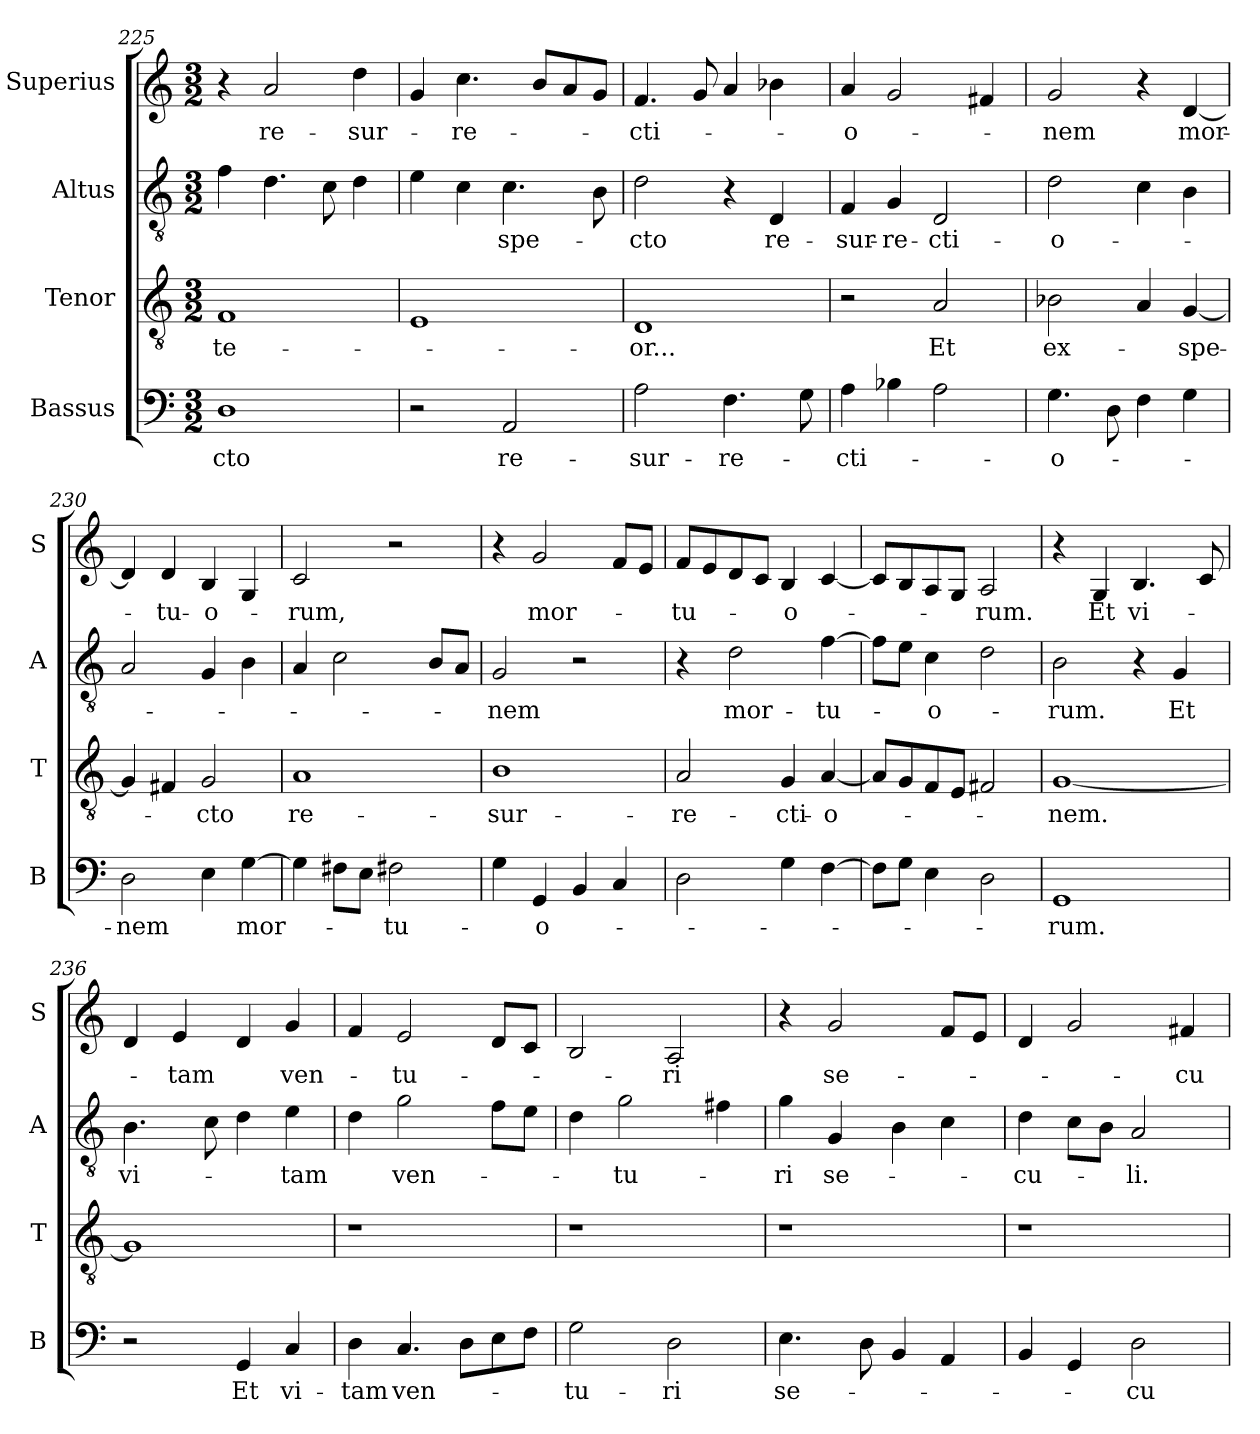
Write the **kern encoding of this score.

**kern	**text	**kern	**text	**kern	**text	**kern	**text
*part4	*part4	*part3	*part3	*part2	*part2	*part1	*part1
*staff4	*staff4	*staff3	*staff3	*staff2	*staff2	*staff1	*staff1
*I"Bassus	*	*I"Tenor	*	*I"Altus	*	*I"Superius	*
*I'B	*	*I'T	*	*I'A	*	*I'S	*
*clefF4	*	*clefGv2	*	*clefGv2	*	*clefG2	*
*k[]	*	*k[]	*	*k[]	*	*k[]	*
*M3/2	*	*M3/2	*	*M3/2	*	*M3/2	*
=225	=225	=225	=225	=225	=225	=225	=225
1D	-cto	1F	-te-	4f	.	4r	.
!	!	!	!	!	!	!	!LO:LY:i
.	.	.	.	4.d	.	2a	re-
.	.	.	.	8c	.	.	.
!	!	!	!	!	!	!	!LO:LY:i
.	.	.	.	4d	.	4dd	-sur-
=226	=226	=226	=226	=226	=226	=226	=226
2r	.	1E	.	4e	.	4g	.
!	!	!	!	!	!	!	!LO:LY:i
.	.	.	.	4c	.	4.cc	-re-
!	!LO:LY:i	!	!	!	!	!	!
2AA	re-	.	.	4.c	-spe-	.	.
.	.	.	.	.	.	8bL	.
.	.	.	.	.	.	8a	.
.	.	.	.	8B	.	8gJ	.
=227	=227	=227	=227	=227	=227	=227	=227
!	!LO:LY:i	!	!	!	!	!	!LO:LY:i
2A	-sur-	1D	-or...	2d	-cto	4.f	-cti-
.	.	.	.	.	.	8g	.
!	!LO:LY:i	!	!	!	!	!	!
4.F	-re-	.	.	4r	.	4a	.
!	!	!	!	!	!LO:LY:i	!	!
.	.	.	.	4D	re-	4b-X	.
8G	.	.	.	.	.	.	.
=228	=228	=228	=228	=228	=228	=228	=228
!	!LO:LY:i	!	!	!	!LO:LY:i	!	!LO:LY:i
4A	-cti-	2r	.	4F	-sur-	4a	-o-
!	!	!	!	!	!LO:LY:i	!	!
4B-X	.	.	.	4G	-re-	2g	.
!	!	!	!	!	!LO:LY:i	!	!
2A	.	2A	Et	2D	-cti-	.	.
.	.	.	.	.	.	4f#X	.
=229	=229	=229	=229	=229	=229	=229	=229
!	!LO:LY:i	!	!	!	!LO:LY:i	!	!LO:LY:i
4.G	-o-	2B-i	ex-	2d	-o-	2g	-nem
8D	.	.	.	.	.	.	.
4F	.	4A	.	4c	.	4r	.
!	!	!	!	!	!	!	!LO:LY:i
4G	.	[4G	-spe-	4B	.	[4d	mor-
=230	=230	=230	=230	=230	=230	=230	=230
!	!LO:LY:i	!	!	!	!	!	!
2D	-nem	4G]	.	2A	.	4d]	.
!	!	!	!	!	!	!	!LO:LY:i
.	.	4F#X	.	.	.	4d	-tu-
!	!	!	!	!	!	!	!LO:LY:i
4E	.	2G	-cto	4G	.	4B	-o-
!	!LO:LY:i	!	!	!	!	!	!
[4G	mor-	.	.	4B	.	4G	.
=231	=231	=231	=231	=231	=231	=231	=231
!	!	!	!LO:LY:i	!	!	!	!LO:LY:i
4G]	.	1A	re-	4A	.	2c	-rum,
8F#XL	.	.	.	2c	.	.	.
8EJ	.	.	.	.	.	.	.
!	!LO:LY:i	!	!	!	!	!	!
2F#X	-tu-	.	.	.	.	2r	.
.	.	.	.	8BL	.	.	.
.	.	.	.	8AJ	.	.	.
=232	=232	=232	=232	=232	=232	=232	=232
!	!	!	!LO:LY:i	!	!LO:LY:i	!	!
4G	.	1B	-sur-	2G	-nem	4r	.
!	!LO:LY:i	!	!	!	!	!	!LO:LY:i
4GG	-o-	.	.	.	.	2g	mor-
4BB	.	.	.	2r	.	.	.
4C	.	.	.	.	.	8fL	.
.	.	.	.	.	.	8eJ	.
=233	=233	=233	=233	=233	=233	=233	=233
!	!	!	!LO:LY:i	!	!	!	!LO:LY:i
2D	.	2A	-re-	4r	.	8fL	-tu-
.	.	.	.	.	.	8e	.
!	!	!	!	!	!LO:LY:i	!	!
.	.	.	.	2d	mor-	8d	.
.	.	.	.	.	.	8cJ	.
!	!	!	!LO:LY:i	!	!	!	!LO:LY:i
4G	.	4G	-cti-	.	.	4B	-o-
!	!	!	!LO:LY:i	!	!LO:LY:i	!	!
[4F	.	[4A	-o-	[4f	-tu-	[4c	.
=234	=234	=234	=234	=234	=234	=234	=234
8FL]	.	8AL]	.	8fL]	.	8cL]	.
8GJ	.	8G	.	8eJ	.	8B	.
!	!	!	!	!	!LO:LY:i	!	!
4E	.	8F	.	4c	-o-	8A	.
.	.	8EJ	.	.	.	8GJ	.
!	!	!	!	!	!	!	!LO:LY:i
2D	.	2F#X	.	2d	.	2A	-rum.
=235	=235	=235	=235	=235	=235	=235	=235
!	!LO:LY:i	!	!LO:LY:i	!	!LO:LY:i	!	!
1GG	-rum.	[1G	-nem.	2B	-rum.	4r	.
.	.	.	.	.	.	4G	Et
.	.	.	.	4r	.	4.B	vi-
.	.	.	.	4G	Et	.	.
.	.	.	.	.	.	8c	.
=236	=236	=236	=236	=236	=236	=236	=236
2r	.	1G]	.	4.B	vi-	4d	.
.	.	.	.	.	.	4e	-tam
.	.	.	.	8c	.	.	.
4GG	Et	.	.	4d	.	4d	.
4C	vi-	.	.	4e	-tam	4g	ven-
=237	=237	=237	=237	=237	=237	=237	=237
4D	-tam	1r	.	4d	.	4f	.
!	!LO:LY:i	!	!	!	!	!	!
4.C	ven-	.	.	2g	ven-	2e	-tu-
8DL	.	.	.	.	.	.	.
8E	.	.	.	8fL	.	8dL	.
8FJ	.	.	.	8eJ	.	8cJ	.
=238	=238	=238	=238	=238	=238	=238	=238
!	!LO:LY:i	!	!	!	!	!	!
2G	-tu-	1r	.	4d	.	2B	.
.	.	.	.	2g	-tu-	.	.
!	!LO:LY:i	!	!	!	!	!	!
2D	-ri	.	.	.	.	2A	-ri
.	.	.	.	4f#i	.	.	.
=239	=239	=239	=239	=239	=239	=239	=239
!	!LO:LY:i	!	!	!	!	!	!
4.E	se-	1r	.	4g	-ri	4r	.
.	.	.	.	4G	se-	2g	se-
8D	.	.	.	.	.	.	.
4BB	.	.	.	4B	.	.	.
4AA	.	.	.	4c	.	8fL	.
.	.	.	.	.	.	8eJ	.
=240	=240	=240	=240	=240	=240	=240	=240
4BB	.	1r	.	4d	-cu-	4d	.
4GG	.	.	.	8cL	.	2g	.
.	.	.	.	8BJ	.	.	.
!	!LO:LY:i	!	!	!	!	!	!
2D	-cu-	.	.	2A	-li.	.	.
.	.	.	.	.	.	4f#X	-cu-
=	=	=	=	=	=	=	=
*-	*-	*-	*-	*-	*-	*-	*-
